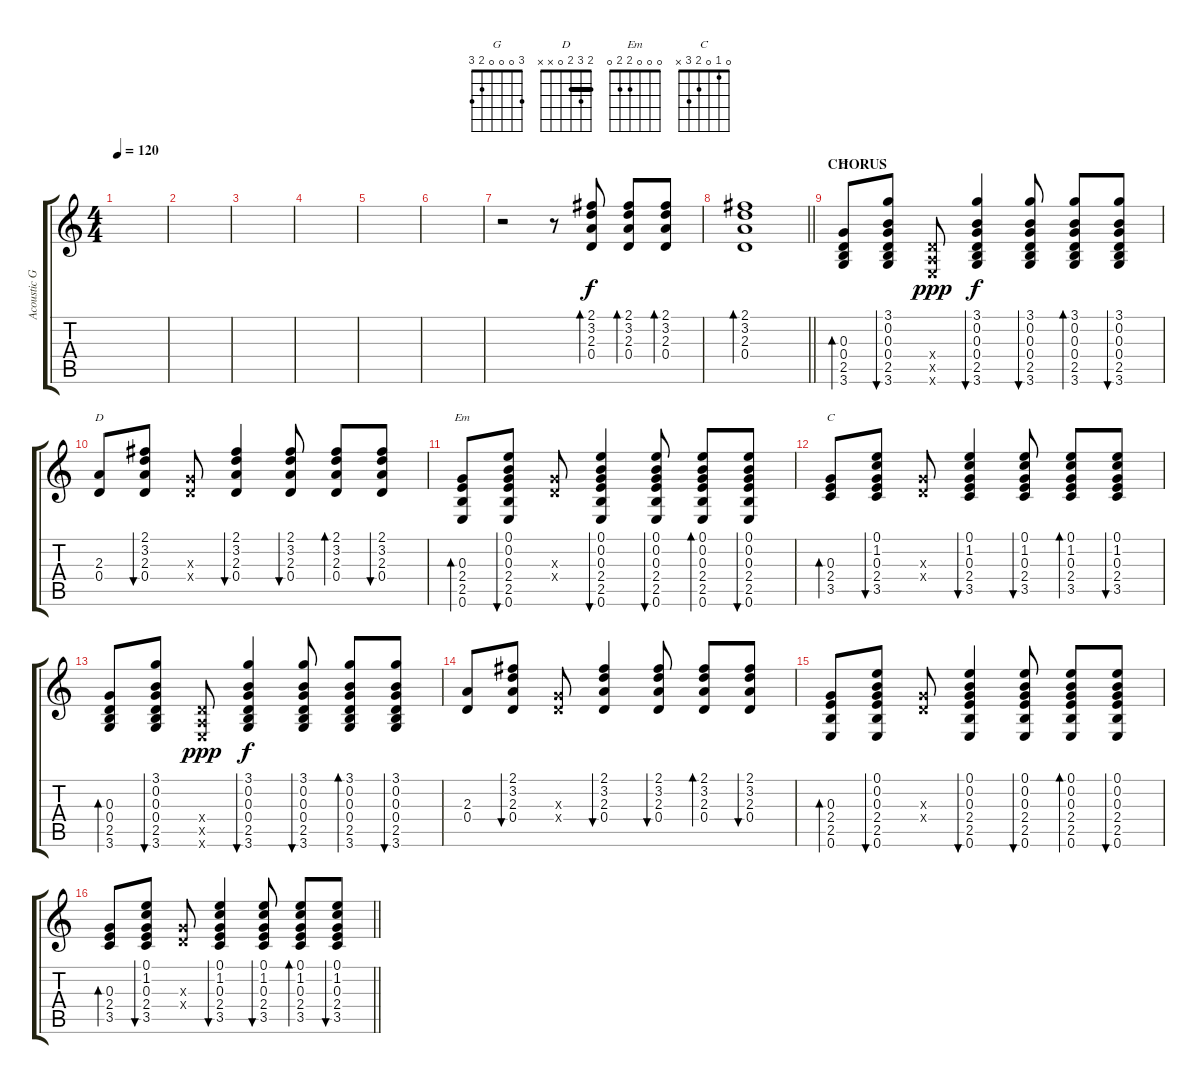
\track ("Acoustic Guitar (L R)" "Acoustic G") {instrument acousticguitarsteel}
\staff {score tabs}
\tuning (E4 B3 G3 D3 A2 E2) {hide}
\chord ("G" 3 0 0 0 2 3)
\chord ("D" 2 3 2 0 x x) {barre 2}
\chord ("Em" 0 0 0 2 2 0)
\chord ("C" 0 1 0 2 3 x)
\ts (4 4)
\tempo 120
\clef g2
\ks c
|
|
|
|
|
|
r.2 r.8 (2.1 3.2 2.3 0.4).8{bd 30} (2.1 3.2 2.3 0.4).8{bd 30} (2.1 3.2 2.3 0.4).8{bd 30} |
\barLineRight lightlight
(2.1 3.2 2.3 0.4).1{bd 60} |
\section ("" "CHORUS")
(0.3 0.4 2.5 3.6).8{bd 60 ch "G"} (3.1 0.2 0.3 0.4 2.5 3.6).8{bu 30} (0.4{x} 0.5{x} 0.6{x}).8{dy ppp} (3.1 0.2 0.3 0.4 2.5 3.6).4{bu 30 dy f} (3.1 0.2 0.3 0.4 2.5 3.6).8{bu 30} (3.1 0.2 0.3 0.4 2.5 3.6).8{bd 30} (3.1 0.2 0.3 0.4 2.5 3.6).8{bu 30} |
(2.3 0.4).8{ch "D"} (2.1 3.2 2.3 0.4).8{bu 60} (0.3{x} 0.4{x}).8 (2.1 3.2 2.3 0.4).4{bu 60} (2.1 3.2 2.3 0.4).8{bu 30} (2.1 3.2 2.3 0.4).8{bd 30} (2.1 3.2 2.3 0.4).8{bu 30} |
(0.3 2.4 2.5 0.6).8{bd 30 ch "Em"} (0.1 0.2 0.3 2.4 2.5 0.6).8{bu 60} (0.3{x} 0.4{x}).8 (0.1 0.2 0.3 2.4 2.5 0.6).4{bu 60} (0.1 0.2 0.3 2.4 2.5 0.6).8{bu 30} (0.1 0.2 0.3 2.4 2.5 0.6).8{bd 30} (0.1 0.2 0.3 2.4 2.5 0.6).8{bu 30} |
(0.3 2.4 3.5).8{bd 60 ch "C"} (0.1 1.2 0.3 2.4 3.5).8{bu 60} (0.3{x} 0.4{x}).8 (0.1 1.2 0.3 2.4 3.5).4{bu 60} (0.1 1.2 0.3 2.4 3.5).8{bu 30} (0.1 1.2 0.3 2.4 3.5).8{bd 30} (0.1 1.2 0.3 2.4 3.5).8{bu 30} |
(0.3 0.4 2.5 3.6).8{bd 60} (3.1 0.2 0.3 0.4 2.5 3.6).8{bu 30} (0.4{x} 0.5{x} 0.6{x}).8{dy ppp} (3.1 0.2 0.3 0.4 2.5 3.6).4{bu 30 dy f} (3.1 0.2 0.3 0.4 2.5 3.6).8{bu 30} (3.1 0.2 0.3 0.4 2.5 3.6).8{bd 30} (3.1 0.2 0.3 0.4 2.5 3.6).8{bu 30} |
(2.3 0.4).8 (2.1 3.2 2.3 0.4).8{bu 60} (0.3{x} 0.4{x}).8 (2.1 3.2 2.3 0.4).4{bu 60} (2.1 3.2 2.3 0.4).8{bu 30} (2.1 3.2 2.3 0.4).8{bd 30} (2.1 3.2 2.3 0.4).8{bu 30} |
(0.3 2.4 2.5 0.6).8{bd 30} (0.1 0.2 0.3 2.4 2.5 0.6).8{bu 60} (0.3{x} 0.4{x}).8 (0.1 0.2 0.3 2.4 2.5 0.6).4{bu 60} (0.1 0.2 0.3 2.4 2.5 0.6).8{bu 30} (0.1 0.2 0.3 2.4 2.5 0.6).8{bd 30} (0.1 0.2 0.3 2.4 2.5 0.6).8{bu 30} |
\barLineRight lightlight
(0.3 2.4 3.5).8{bd 60} (0.1 1.2 0.3 2.4 3.5).8{bu 60} (0.3{x} 0.4{x}).8 (0.1 1.2 0.3 2.4 3.5).4{bu 60} (0.1 1.2 0.3 2.4 3.5).8{bu 30} (0.1 1.2 0.3 2.4 3.5).8{bd 30} (0.1 1.2 0.3 2.4 3.5).8{bu 30}
